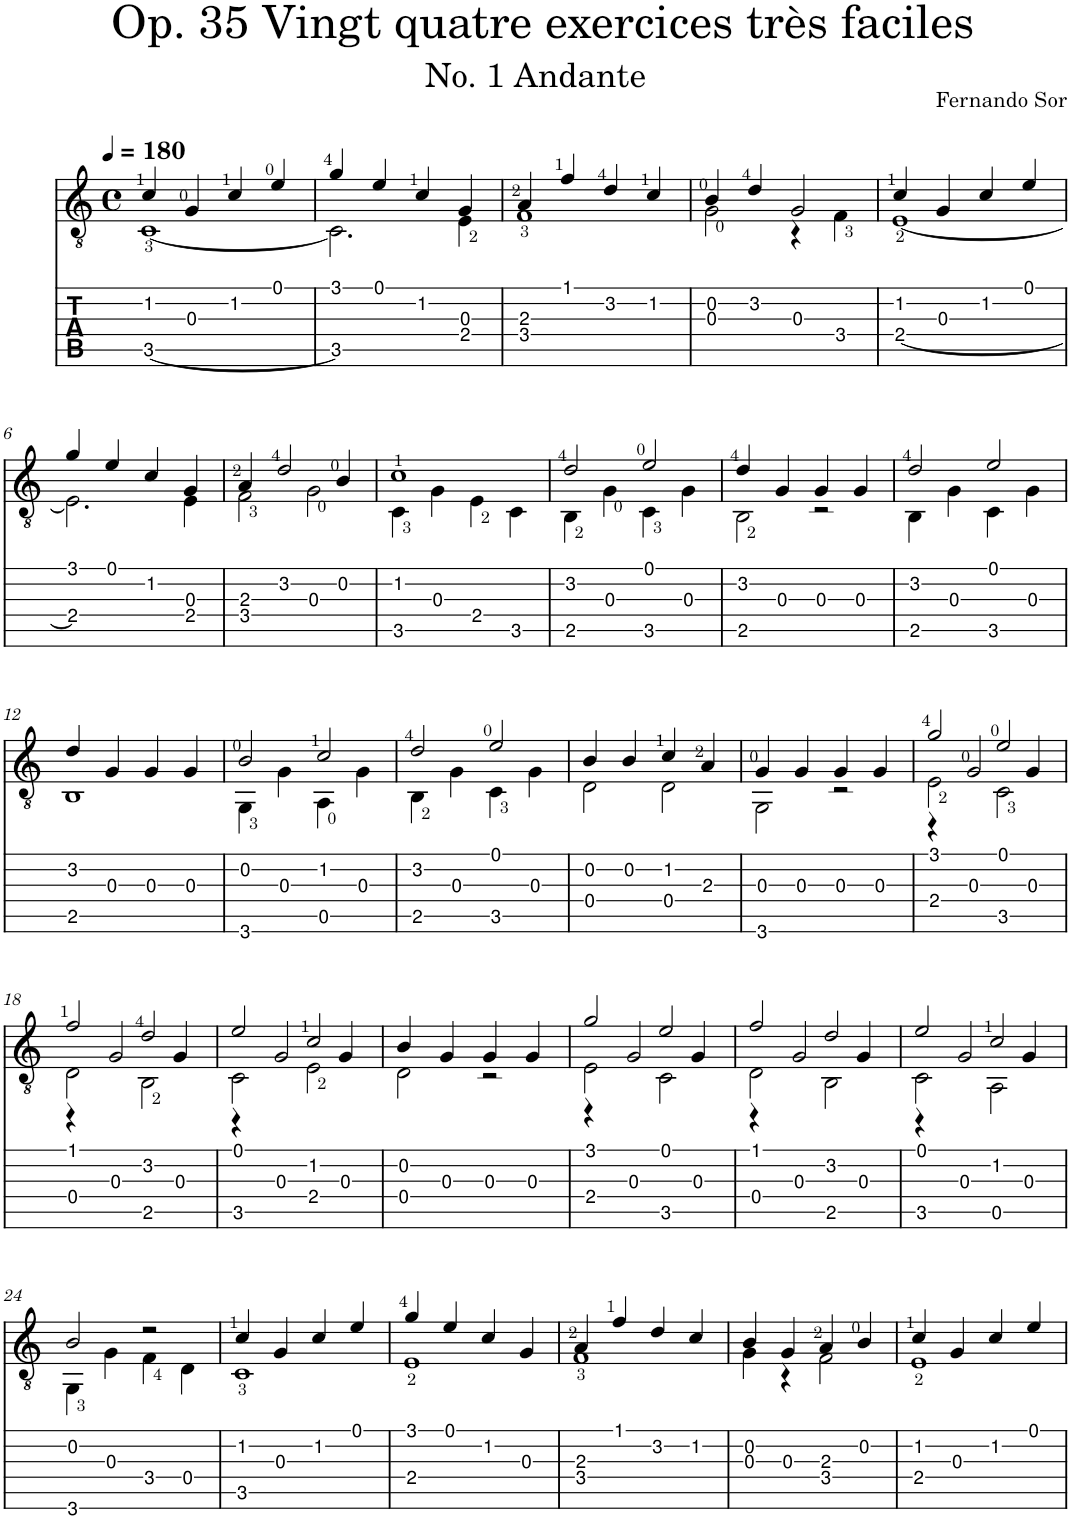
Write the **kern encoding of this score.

**kern	**kern
*part1	*part1
*staff2	*staff1
*I"Classical Guitar	*
*I'Guit.	*
*stria6	*
*	*clefGv2
*k[]	*k[]
*C:	*C:
*M4/4	*M4/4
*met(c)	*met(c)
*MM180	*MM180
=1	=1
*^	*^
4c	[1C	4c/	[1C
4G	.	4G/	.
4c	.	4c/	.
4e	.	4e/	.
=2	=2	=2	=2
4g	2.C]	4g/	2.C\]
4e	.	4e/	.
4c	.	4c/	.
4G	4E	4G/	4E\
=3	=3	=3	=3
4A	1F	4A/	1F
4f	.	4f/	.
4d	.	4d/	.
4c	.	4c/	.
=4	=4	=4	=4
4B	2G	4B/	2G\
4d	.	4d/	.
2G	4r	2G/	4r
.	4F	.	4F\
=5	=5	=5	=5
4c	[1E	4c/	[1E
4G	.	4G/	.
4c	.	4c/	.
4e	.	4e/	.
!!LO:LB:g=z	!!
=6	=6	=6	=6
4g	2.E]	4g/	2.E\]
4e	.	4e/	.
4c	.	4c/	.
4G	4E	4G/	4E\
=7	=7	=7	=7
4A	2F	4A/	2F\
2d	.	2d/	.
.	2G	.	2G\
4B	.	4B/	.
=8	=8	=8	=8
1c	4C	1c	4C\
.	4G	.	4G\
.	4E	.	4E\
.	4C	.	4C\
=9	=9	=9	=9
2d	4BB	2d/	4BB\
.	4G	.	4G\
2e	4C	2e/	4C\
.	4G	.	4G\
=10	=10	=10	=10
4d	2BB	4d/	2BB\
4G	.	4G/	.
4G	2r	4G/	2r
4G	.	4G/	.
=11	=11	=11	=11
2d	4BB	2d/	4BB\
.	4G	.	4G\
2e	4C	2e/	4C\
.	4G	.	4G\
!!LO:LB:g=z	!!
=12	=12	=12	=12
4d	1BB	4d/	1BB
4G	.	4G/	.
4G	.	4G/	.
4G	.	4G/	.
=13	=13	=13	=13
2B	4GG	2B/	4GG\
.	4G	.	4G\
2c	4AA	2c/	4AA\
.	4G	.	4G\
=14	=14	=14	=14
2d	4BB	2d/	4BB\
.	4G	.	4G\
2e	4C	2e/	4C\
.	4G	.	4G\
=15	=15	=15	=15
4B	2D	4B/	2D\
4B	.	4B/	.
4c	2D	4c/	2D\
4A	.	4A/	.
=16	=16	=16	=16
4G	2GG	4G/	2GG\
4G	.	4G/	.
4G	2r	4G/	2r
4G	.	4G/	.
=17	=17	=17	=17
*	*^	*	*^
2g	2E	4r	2g/	2E\	4r
.	.	2G	.	.	2G/
2e	2C	.	2e/	2C\	.
.	.	4G	.	.	4G/
!!LO:LB:g=z	!!	!!
=18	=18	=18	=18	=18	=18
2f	2D	4r	2f/	2D\	4r
.	.	2G	.	.	2G/
2d	2BB	.	2d/	2BB\	.
.	.	4G	.	.	4G/
=19	=19	=19	=19	=19	=19
2e	2C	4r	2e/	2C\	4r
.	.	2G	.	.	2G/
2c	2E	.	2c/	2E\	.
.	.	4G	.	.	4G/
*	*v	*v	*	*	*
*	*	*	*v	*v
=20	=20	=20	=20
4B	2D	4B/	2D\
4G	.	4G/	.
4G	2r	4G/	2r
4G	.	4G/	.
=21	=21	=21	=21
*	*^	*	*^
2g	2E	4r	2g/	2E\	4r
.	.	2G	.	.	2G/
2e	2C	.	2e/	2C\	.
.	.	4G	.	.	4G/
=22	=22	=22	=22	=22	=22
2f	2D	4r	2f/	2D\	4r
.	.	2G	.	.	2G/
2d	2BB	.	2d/	2BB\	.
.	.	4G	.	.	4G/
=23	=23	=23	=23	=23	=23
2e	2C	4r	2e/	2C\	4r
.	.	2G	.	.	2G/
2c	2AA	.	2c/	2AA\	.
.	.	4G	.	.	4G/
*	*v	*v	*	*	*
*	*	*	*v	*v
!!LO:LB:g=z
=24	=24	=24	=24
2B	4GG	2B/	4GG\
.	4G	.	4G\
2r	4F	2r	4F\
.	4D	.	4D\
=25	=25	=25	=25
4c	1C	4c/	1C
4G	.	4G/	.
4c	.	4c/	.
4e	.	4e/	.
=26	=26	=26	=26
4g	1E	4g/	1E
4e	.	4e/	.
4c	.	4c/	.
4G	.	4G/	.
=27	=27	=27	=27
4A	1F	4A/	1F
4f	.	4f/	.
4d	.	4d/	.
4c	.	4c/	.
=28	=28	=28	=28
4B	4G	4B/	4G\
4G	4r	4G/	4r
4A	2F	4A/	2F\
4B	.	4B/	.
=29	=29	=29	=29
4c	1E	4c/	1E
4G	.	4G/	.
4c	.	4c/	.
4e	.	4e/	.
*v	*v	*	*
*	*v	*v
=	=
*-	*-
